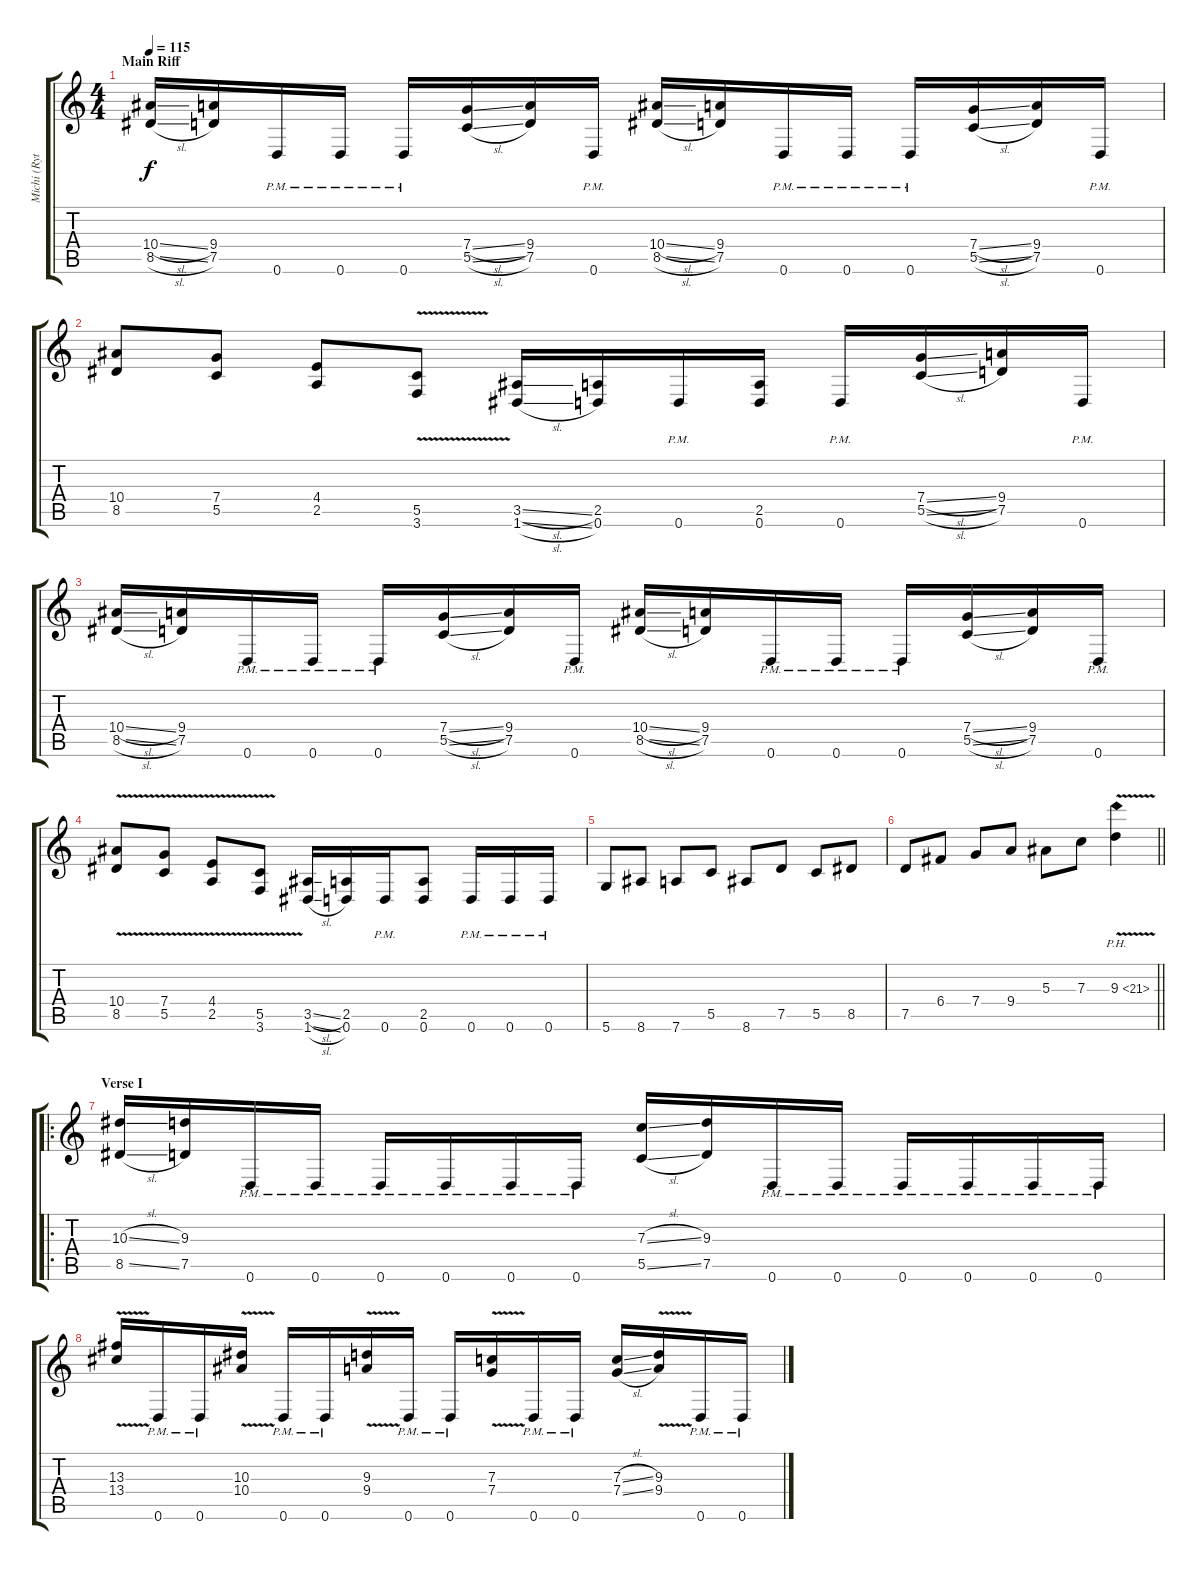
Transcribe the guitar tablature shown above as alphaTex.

\track ("Michi (Rythm Guitar I)" "Michi (Ryt") {instrument distortionguitar}
\staff {score tabs}
\tuning (D4 A3 F3 C3 G2 D2) {hide}
\ts (4 4)
\section ("" "Main Riff")
\tempo 115
\clef g2
\ks c
(10.4{sl} 8.5{sl}).16{dy f volume 13 balance 0 instrument distortionguitar} (9.4 7.5).16 0.6{pm}.16 0.6{pm}.16 0.6{pm}.16 (7.4{sl} 5.5{sl}).16 (9.4 7.5).16 0.6{pm}.16 (10.4{sl} 8.5{sl}).16 (9.4 7.5).16 0.6{pm}.16 0.6{pm}.16 0.6{pm}.16 (7.4{sl} 5.5{sl}).16 (9.4 7.5).16 0.6{pm}.16 |
(10.4 8.5).8 (7.4 5.5).8 (4.4 2.5).8 (5.5{v} 3.6{v}).8 (3.5{sl} 1.6{sl}).16 (2.5 0.6).16 0.6{pm}.16 (2.5 0.6).16 0.6{pm}.16 (7.4{sl} 5.5{sl}).16 (9.4 7.5).16 0.6{pm}.16 |
(10.4{sl} 8.5{sl}).16 (9.4 7.5).16 0.6{pm}.16 0.6{pm}.16 0.6{pm}.16 (7.4{sl} 5.5{sl}).16 (9.4 7.5).16 0.6{pm}.16 (10.4{sl} 8.5{sl}).16 (9.4 7.5).16 0.6{pm}.16 0.6{pm}.16 0.6{pm}.16 (7.4{sl} 5.5{sl}).16 (9.4 7.5).16 0.6{pm}.16 |
(10.4{v} 8.5{v}).8 (7.4{v} 5.5{v}).8 (4.4{v} 2.5{v}).8 (5.5{v} 3.6{v}).8 (3.5{sl} 1.6{sl}).16 (2.5 0.6).16 0.6{pm}.16 (2.5 0.6).8 0.6{pm}.16 0.6{pm}.16 0.6{pm}.16 |
5.6.8 8.6.8 7.6.8 5.5.8 8.6.8 7.5.8 5.5.8 8.5.8 |
\barLineRight lightlight
7.5.8 6.4.8 7.4.8 9.4.8 5.3.8 7.3.8 9.3{ph 12 v}.4 |
\ro
\section ("" "Verse I")
(10.3{sl} 8.5{sl}).16{volume 13 balance 0 instrument distortionguitar} (9.3 7.5).16 0.6{pm}.16 0.6{pm}.16 0.6{pm}.16 0.6{pm}.16 0.6{pm}.16 0.6{pm}.16 (7.3{sl} 5.5{sl}).16 (9.3 7.5).16 0.6{pm}.16 0.6{pm}.16 0.6{pm}.16 0.6{pm}.16 0.6{pm}.16 0.6{pm}.16 |
(13.3{v} 13.4{v}).16 0.6{pm}.16 0.6{pm}.16 (10.3{v} 10.4{v}).16 0.6{pm}.16 0.6{pm}.16 (9.3{v} 9.4{v}).16 0.6{pm}.16 0.6{pm}.16 (7.3{v} 7.4{v}).16 0.6{pm}.16 0.6{pm}.16 (7.3{sl} 7.4{sl}).16 (9.3{v} 9.4{v}).16 0.6{pm}.16 0.6{pm}.16
